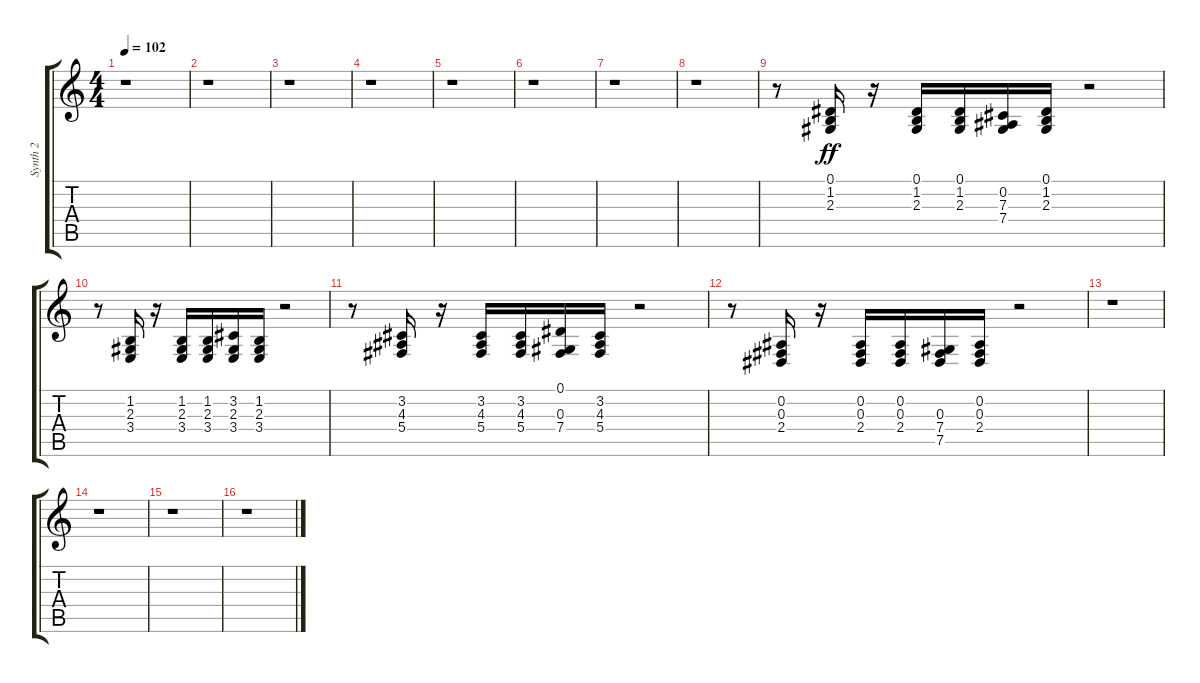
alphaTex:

\track ("Synth 2" "Synth 2") {instrument pad3polysynth}
\staff {score tabs}
\tuning (Eb4 Bb3 Gb3 Db3 Ab2 Eb2) {hide}
\ts (4 4)
\tempo 102
\clef g2
\ks c
r.1{dy ff} |
r.1 |
r.1 |
r.1 |
r.1 |
r.1 |
r.1 |
r.1 |
r.8 (0.1 1.2 2.3).16 r.16 (0.1 1.2 2.3).16 (0.1 1.2 2.3).16 (0.2 7.3 7.4).16 (0.1 1.2 2.3).16 r.2 |
r.8 (1.2 2.3 3.4).16 r.16 (1.2 2.3 3.4).16 (1.2 2.3 3.4).16 (3.2 2.3 3.4).16 (1.2 2.3 3.4).16 r.2 |
r.8 (3.2 4.3 5.4).16 r.16 (3.2 4.3 5.4).16 (3.2 4.3 5.4).16 (0.1 0.3 7.4).16 (3.2 4.3 5.4).16 r.2 |
r.8 (0.2 0.3 2.4).16 r.16 (0.2 0.3 2.4).16 (0.2 0.3 2.4).16 (0.3 7.4 7.5).16 (0.2 0.3 2.4).16 r.2 |
r.1 |
r.1 |
r.1 |
r.1
